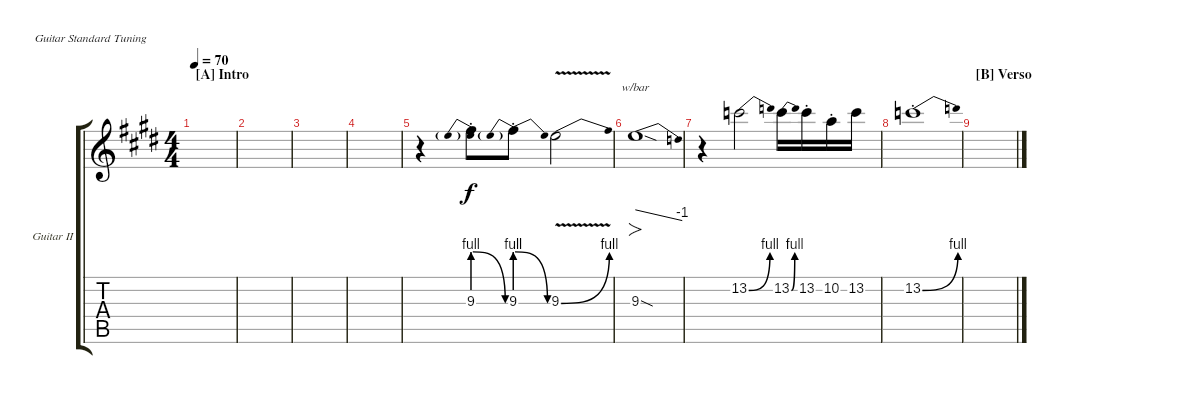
\defaultSystemsLayout 4
\bracketExtendMode groupsimilarinstruments
\firstSystemTrackNameOrientation horizontal
\otherSystemsTrackNameOrientation horizontal
\track ("Guitar II" "Guitar II") {instrument overdrivenguitar}
\staff {score tabs}
\tuning (E4 B3 G3 D3 A2 E2)
\ts (4 4)
\section ("A" "Intro")
\tempo 70
\clef g2
\scale
0.704762
\ks e
|
\scale
0.295238 |
\scale
0.5 |
\scale
0.5 |
\scale
0.5 r.4 9.3{be (prebendrelease 0 4 15 0) st}.8 9.3{be (prebendrelease 0 4 15 0) st}.8 9.3{be (bend 0 0 30.599999999999998 4) v}.2 |
\scale
0.5 9.3{sod}.1{fo tbe (dive default 0 0 45 -4)} |
\scale
0.5 r.4 13.2{be (bend 0 0 15 4)}.2 13.2{be (bend 0 0 15 4)}.16 13.2{st}.16 10.2{st}.16 13.2.16 |
\scale
0.5 13.2{be (bend 0 0 15 4) st}.1 |
\section ("B" "Verso")
\scale
0.5 |
\scale
0.5 |
\scale
0.5 |
\scale
0.5 |
\scale
0.5 |
\scale
0.5 |
\scale
0.5
